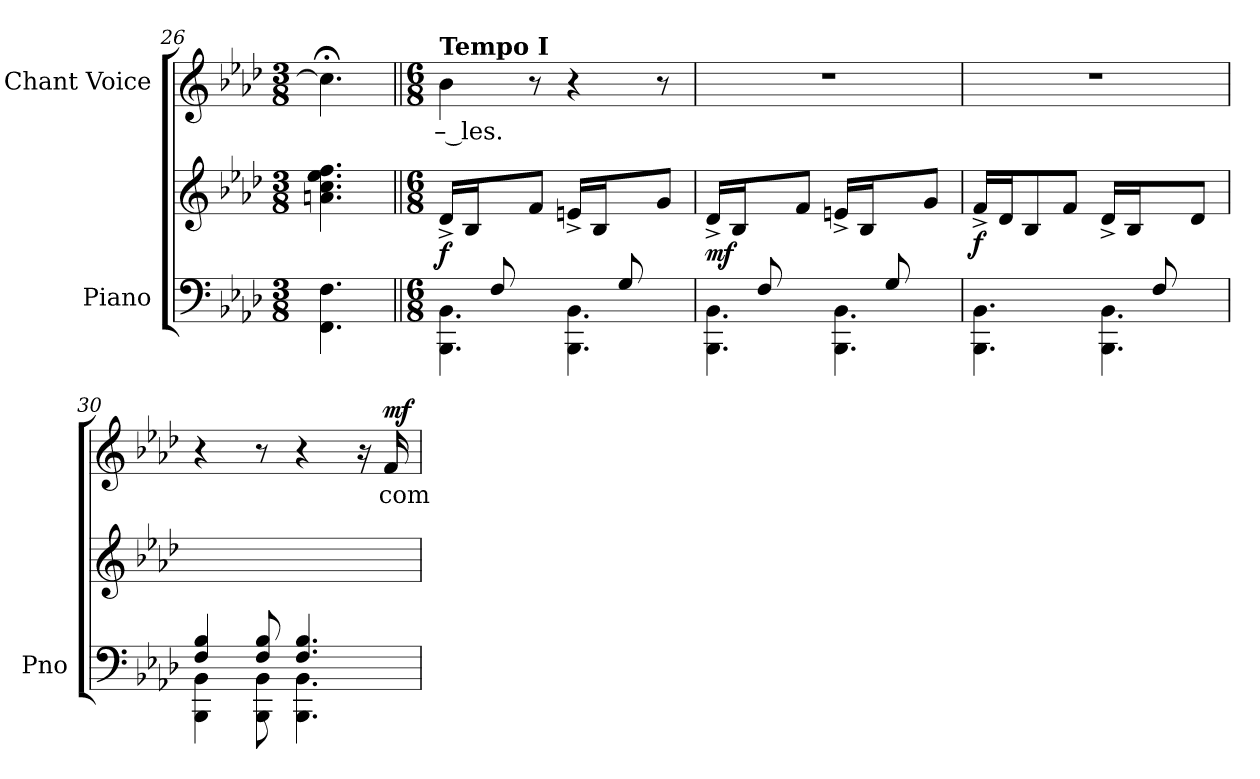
**kern	**kern	**dynam	**kern	**text	**dynam
*part2	*part2	*part2	*part1	*part1	*part1
*staff3	*staff2	*staff2/3	*staff1	*staff1	*staff1
*I"Piano	*	*	*I"Chant Voice	*	*
*I'Pno	*	*	*	*	*
*clefF4	*clefG2	*	*clefG2	*	*
*k[b-e-a-d-]	*k[b-e-a-d-]	*	*k[b-e-a-d-]	*	*
*M3/8	*M3/8	*	*M3/8	*	*
=26	=26	=26	=26	=26	=26
4.FF\ 4.F\	4.an\ 4.cc\ 4.ee-\ 4.ff\	.	4.cc;<\]	.	.
!!LO:LB:g=z
=27||	=27||	=27||	=27||	=27||	=27||
*M6/8	*M6/8	*	*M6/8	*	*
*^	*	*	*	*	*
!	!	!	!	!LO:TX:a:B:t=Tempo I	!	!
!	!	!	!LO:DY:b	!	!LO:LY:b	!
8ryy	4.BBB-\ 4.BB-\	16d-^/LL	f	4b-\	-– les.	.
.	.	16B-/J	.	.	.	.
8F/	.	8ryy	.	.	.	.
4ryy	.	8f/J	.	8r	.	.
.	4.BBB-\ 4.BB-\	16en^/LL	.	4r	.	.
.	.	16B-/J	.	.	.	.
8G/	.	8ryy	.	.	.	.
8ryy	.	8g/J	.	8r	.	.
=28	=28	=28	=28	=28	=28	=28
!	!	!	!LO:DY:b	!	!	!
8ryy	4.BBB-\ 4.BB-\	16d-^/LL	mf	2.r	.	.
.	.	16B-/J	.	.	.	.
8F/	.	8ryy	.	.	.	.
4ryy	.	8f/J	.	.	.	.
.	4.BBB-\ 4.BB-\	16en^/LL	.	.	.	.
.	.	16B-/J	.	.	.	.
8G/	.	8ryy	.	.	.	.
8ryy	.	8g/J	.	.	.	.
=29	=29	=29	=29	=29	=29	=29
!	!	!	!LO:DY:b	!	!	!
2ryy	4.BBB-\ 4.BB-\	16f^/LL	f	2.r	.	.
.	.	16d-/J	.	.	.	.
.	.	8B-/	.	.	.	.
.	.	8f/J	.	.	.	.
.	4.BBB-\ 4.BB-\	16d-^/LL	.	.	.	.
.	.	16B-/J	.	.	.	.
8F/	.	8ryy	.	.	.	.
8ryy	.	8d-/J	.	.	.	.
=30	=30	=30	=30	=30	=30	=30
4F/ 4B-/	4BBB-\ 4BB-\	2.ryy	.	4r	.	.
8F/ 8B-/	8BBB-\ 8BB-\	.	.	8r	.	.
4.F/ 4.B-/	4.BBB-\ 4.BB-\	.	.	4r	.	.
.	.	.	.	16r	.	.
!	!	!	!	!	!LO:LY:b	!LO:DY:a
.	.	.	.	16f/	com-	mf
*v	*v	*	*	*	*	*
=	=	=	=	=	=
*-	*-	*-	*-	*-	*-
